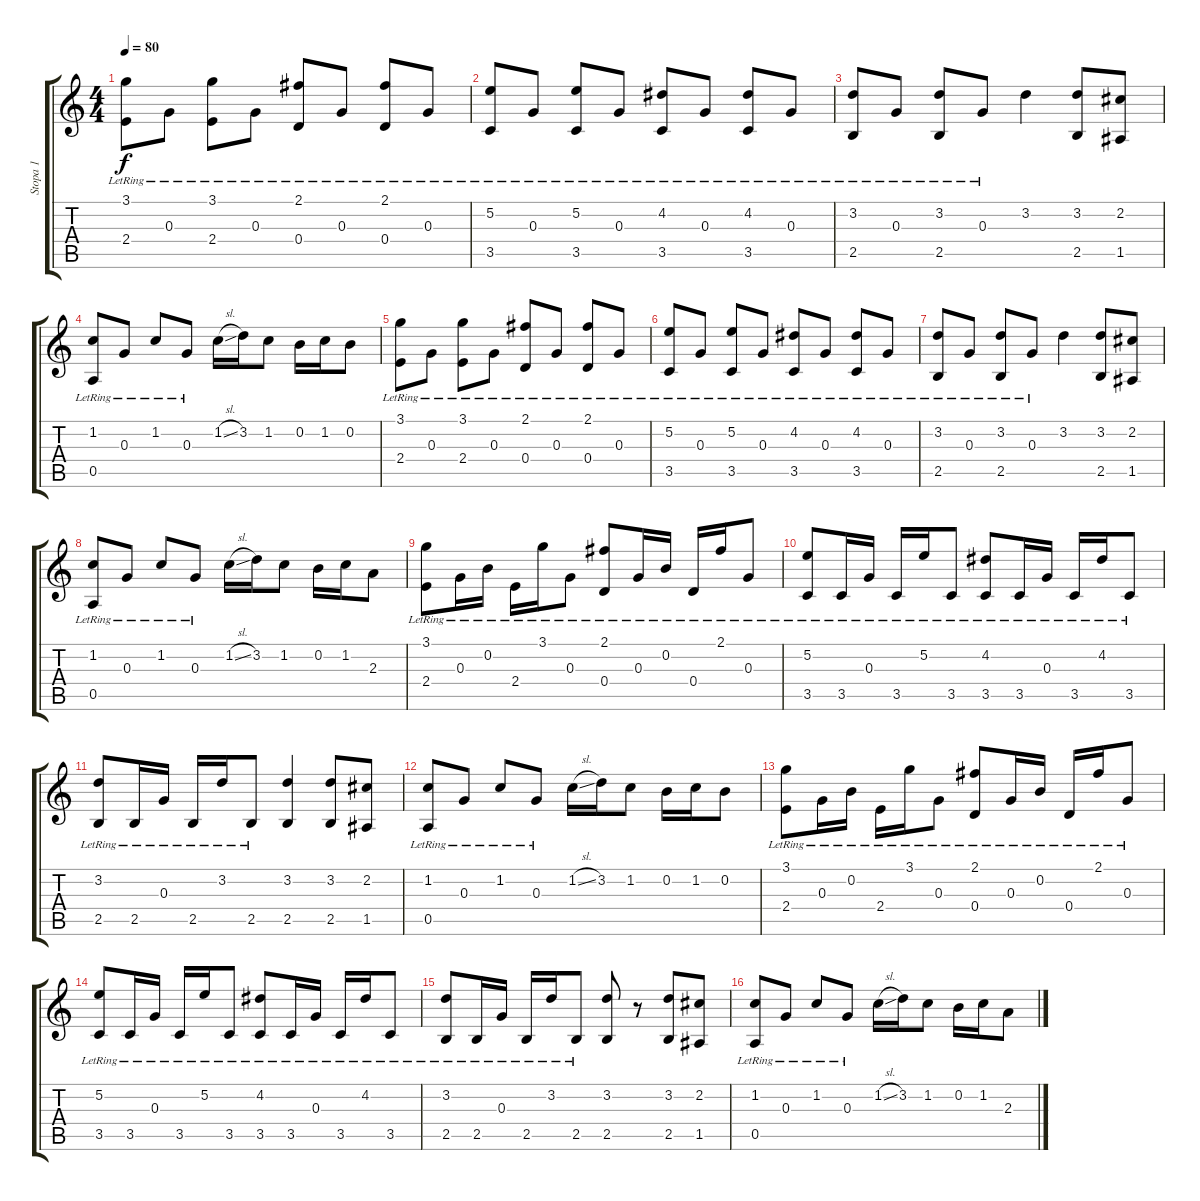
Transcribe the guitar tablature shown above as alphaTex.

\track ("Stopa 1" "Stopa 1") {instrument acousticguitarsteel}
\staff {score tabs}
\tuning (E4 B3 G3 D3 A2 E2) {hide}
\ts (4 4)
\tempo 80
\clef g2
\ks c
(3.1{lr} 2.4{lr}).8{dy f instrument acousticguitarsteel} 0.3{lr}.8 (3.1{lr} 2.4{lr}).8 0.3{lr}.8 (2.1{lr} 0.4{lr}).8 0.3{lr}.8 (2.1{lr} 0.4{lr}).8 0.3{lr}.8 |
(5.2{lr} 3.5{lr}).8 0.3{lr}.8 (5.2{lr} 3.5{lr}).8 0.3{lr}.8 (4.2{lr} 3.5{lr}).8 0.3{lr}.8 (4.2{lr} 3.5{lr}).8 0.3{lr}.8 |
(3.2{lr} 2.5{lr}).8 0.3{lr}.8 (3.2{lr} 2.5{lr}).8 0.3{lr}.8 3.2.4 (3.2 2.5).8 (2.2 1.5).8 |
(1.2{lr} 0.5{lr}).8 0.3{lr}.8 1.2{lr}.8 0.3{lr}.8 1.2{sl}.16 3.2.16 1.2.8 0.2.16 1.2.16 0.2.8 |
(3.1{lr} 2.4{lr}).8 0.3{lr}.8 (3.1{lr} 2.4{lr}).8 0.3{lr}.8 (2.1{lr} 0.4{lr}).8 0.3{lr}.8 (2.1{lr} 0.4{lr}).8 0.3{lr}.8 |
(5.2{lr} 3.5{lr}).8 0.3{lr}.8 (5.2{lr} 3.5{lr}).8 0.3{lr}.8 (4.2{lr} 3.5{lr}).8 0.3{lr}.8 (4.2{lr} 3.5{lr}).8 0.3{lr}.8 |
(3.2{lr} 2.5{lr}).8 0.3{lr}.8 (3.2{lr} 2.5{lr}).8 0.3{lr}.8 3.2.4 (3.2 2.5).8 (2.2 1.5).8 |
(1.2{lr} 0.5{lr}).8 0.3{lr}.8 1.2{lr}.8 0.3{lr}.8 1.2{sl}.16 3.2.16 1.2.8 0.2.16 1.2.16 2.3.8 |
(3.1{lr} 2.4{lr}).8 0.3{lr}.16 0.2{lr}.16 2.4{lr}.16 3.1{lr}.16 0.3{lr}.8 (2.1{lr} 0.4{lr}).8 0.3{lr}.16 0.2{lr}.16 0.4{lr}.16 2.1{lr}.16 0.3{lr}.8 |
(5.2{lr} 3.5{lr}).8 3.5{lr}.16 0.3{lr}.16 3.5{lr}.16 5.2{lr}.16 3.5{lr}.8 (4.2{lr} 3.5{lr}).8 3.5{lr}.16 0.3{lr}.16 3.5{lr}.16 4.2{lr}.16 3.5{lr}.8 |
(3.2{lr} 2.5{lr}).8 2.5{lr}.16 0.3{lr}.16 2.5{lr}.16 3.2{lr}.16 2.5{lr}.8 (3.2 2.5).4 (3.2 2.5).8 (2.2 1.5).8 |
(1.2{lr} 0.5{lr}).8 0.3{lr}.8 1.2{lr}.8 0.3{lr}.8 1.2{sl}.16 3.2.16 1.2.8 0.2.16 1.2.16 0.2.8 |
(3.1{lr} 2.4{lr}).8 0.3{lr}.16 0.2{lr}.16 2.4{lr}.16 3.1{lr}.16 0.3{lr}.8 (2.1{lr} 0.4{lr}).8 0.3{lr}.16 0.2{lr}.16 0.4{lr}.16 2.1{lr}.16 0.3{lr}.8 |
(5.2{lr} 3.5{lr}).8 3.5{lr}.16 0.3{lr}.16 3.5{lr}.16 5.2{lr}.16 3.5{lr}.8 (4.2{lr} 3.5{lr}).8 3.5{lr}.16 0.3{lr}.16 3.5{lr}.16 4.2{lr}.16 3.5{lr}.8 |
(3.2{lr} 2.5{lr}).8 2.5{lr}.16 0.3{lr}.16 2.5{lr}.16 3.2{lr}.16 2.5{lr}.8 (3.2 2.5).8 r.8 (3.2 2.5).8 (2.2 1.5).8 |
(1.2{lr} 0.5{lr}).8 0.3{lr}.8 1.2{lr}.8 0.3{lr}.8 1.2{sl}.16 3.2.16 1.2.8 0.2.16 1.2.16 2.3.8
